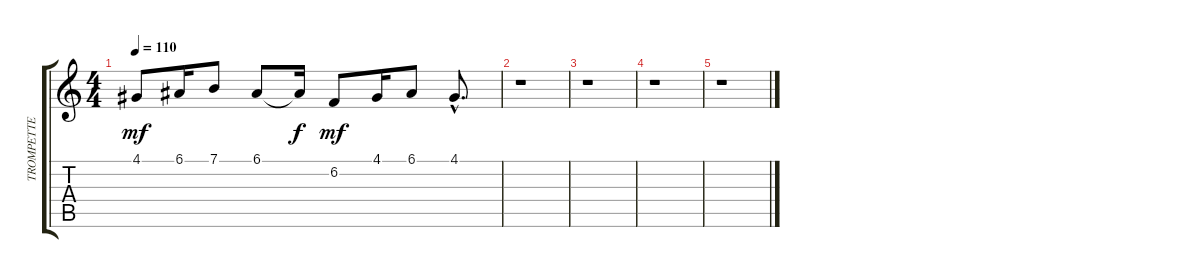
\track ("TROMPETTE" "TROMPETTE") {instrument trumpet}
\staff {score tabs}
\tuning (E4 B3 G3 D3 A2 E2) {hide}
\ts (4 4)
\tempo 110
\clef g2
\ks c
4.1.8{dy mf} 6.1.16 7.1.8 6.1.8 6.1{t}.16{dy f} 6.2.8{dy mf} 4.1.16 6.1.8 4.1{hac}.8{d} |
r.1 |
r.1 |
r.1 |
r.1
